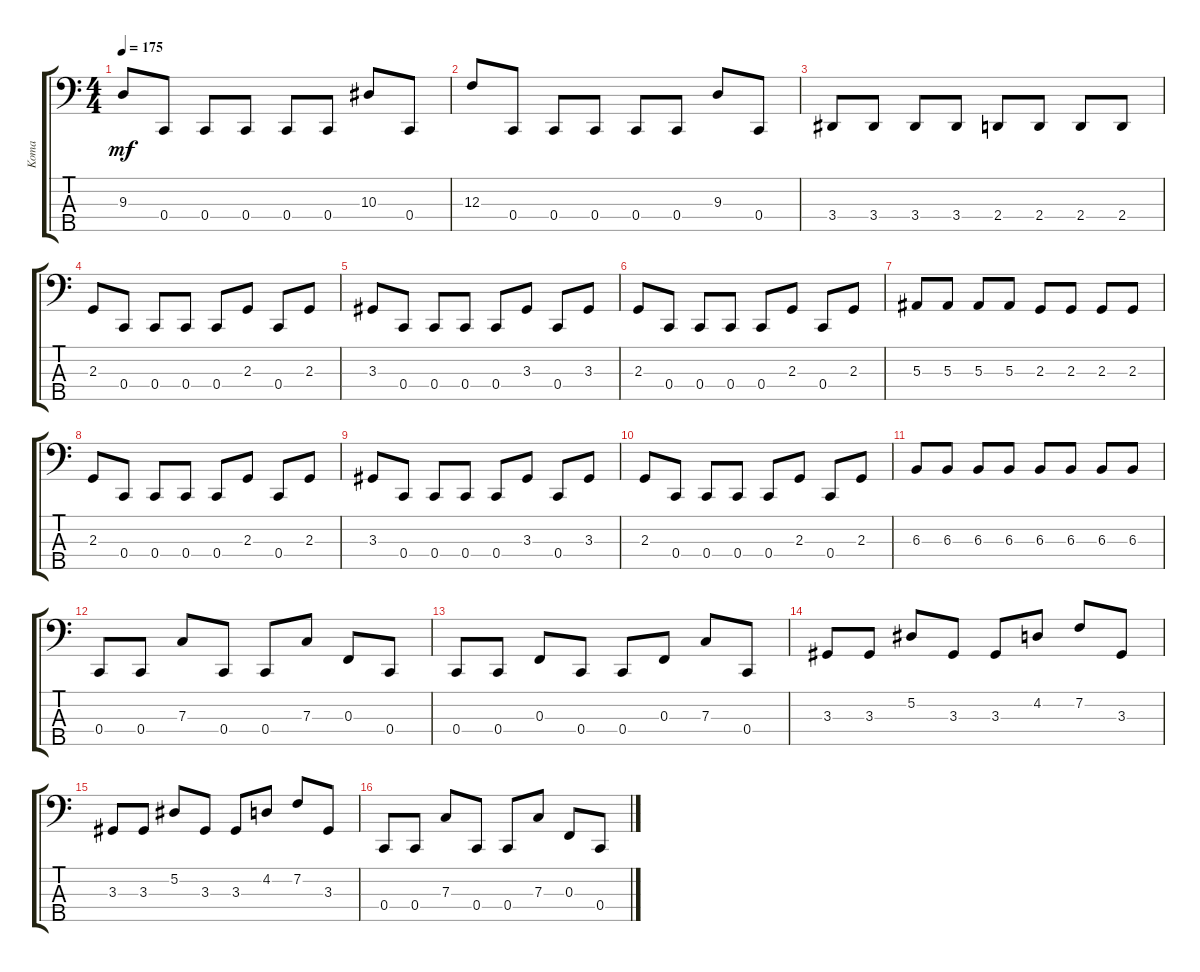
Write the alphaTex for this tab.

\track ("Koma" "Koma") {instrument electricbasspick}
\staff {score tabs}
\tuning (Eb2 Bb1 F1 C1 G0) {hide}
\ts (4 4)
\tempo 175
\clef f4
\ks c
9.3.8{dy mf} 0.4.8 0.4.8 0.4.8 0.4.8 0.4.8 10.3.8 0.4.8 |
12.3.8 0.4.8 0.4.8 0.4.8 0.4.8 0.4.8 9.3.8 0.4.8 |
3.4.8 3.4.8 3.4.8 3.4.8 2.4.8 2.4.8 2.4.8 2.4.8 |
2.3.8 0.4.8 0.4.8 0.4.8 0.4.8 2.3.8 0.4.8 2.3.8 |
3.3.8 0.4.8 0.4.8 0.4.8 0.4.8 3.3.8 0.4.8 3.3.8 |
2.3.8 0.4.8 0.4.8 0.4.8 0.4.8 2.3.8 0.4.8 2.3.8 |
5.3.8 5.3.8 5.3.8 5.3.8 2.3.8 2.3.8 2.3.8 2.3.8 |
2.3.8 0.4.8 0.4.8 0.4.8 0.4.8 2.3.8 0.4.8 2.3.8 |
3.3.8 0.4.8 0.4.8 0.4.8 0.4.8 3.3.8 0.4.8 3.3.8 |
2.3.8 0.4.8 0.4.8 0.4.8 0.4.8 2.3.8 0.4.8 2.3.8 |
6.3.8 6.3.8 6.3.8 6.3.8 6.3.8 6.3.8 6.3.8 6.3.8 |
0.4.8 0.4.8 7.3.8 0.4.8 0.4.8 7.3.8 0.3.8 0.4.8 |
0.4.8 0.4.8 0.3.8 0.4.8 0.4.8 0.3.8 7.3.8 0.4.8 |
3.3.8 3.3.8 5.2.8 3.3.8 3.3.8 4.2.8 7.2.8 3.3.8 |
3.3.8 3.3.8 5.2.8 3.3.8 3.3.8 4.2.8 7.2.8 3.3.8 |
0.4.8 0.4.8 7.3.8 0.4.8 0.4.8 7.3.8 0.3.8 0.4.8
